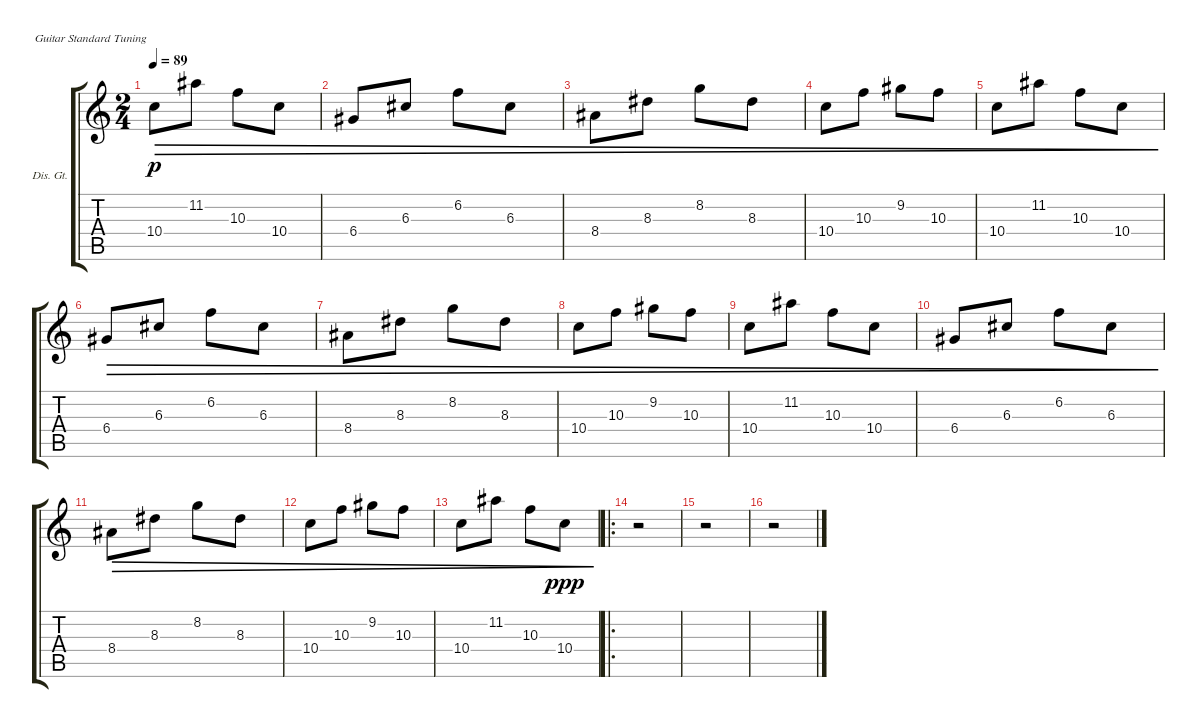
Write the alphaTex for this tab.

\bracketExtendMode groupsimilarinstruments
\firstSystemTrackNameOrientation horizontal
\otherSystemsTrackNameOrientation horizontal
\track ("Nii- Distortion" "Dis. Gt.") {instrument distortionguitar}
\staff {score tabs}
\tuning (E4 B3 G3 D3 A2 E2)
\ts (2 4)
\tempo 89
\clef g2
\ks c
10.4.8{dec dy p} 11.2.8{dec} 10.3.8{dec} 10.4.8{dec} |
6.4.8{dec} 6.3.8{dec} 6.2.8{dec} 6.3.8{dec} |
8.4.8{dec} 8.3.8{dec} 8.2.8{dec} 8.3.8{dec} |
10.4.8{dec} 10.3.8{dec} 9.2.8{dec} 10.3.8{dec} |
10.4.8{dec} 11.2.8{dec} 10.3.8{dec} 10.4.8{dec} |
6.4.8{dec} 6.3.8{dec} 6.2.8{dec} 6.3.8{dec} |
8.4.8{dec} 8.3.8{dec} 8.2.8{dec} 8.3.8{dec} |
10.4.8{dec} 10.3.8{dec} 9.2.8{dec} 10.3.8{dec} |
10.4.8{dec} 11.2.8{dec} 10.3.8{dec} 10.4.8{dec} |
6.4.8{dec} 6.3.8{dec} 6.2.8{dec} 6.3.8{dec} |
8.4.8{dec} 8.3.8{dec} 8.2.8{dec} 8.3.8{dec} |
10.4.8{dec} 10.3.8{dec} 9.2.8{dec} 10.3.8{dec} |
10.4.8{dec} 11.2.8{dec} 10.3.8{dec} 10.4.8{dec dy ppp} |
\ro
r.2 |
r.2 |
r.2
